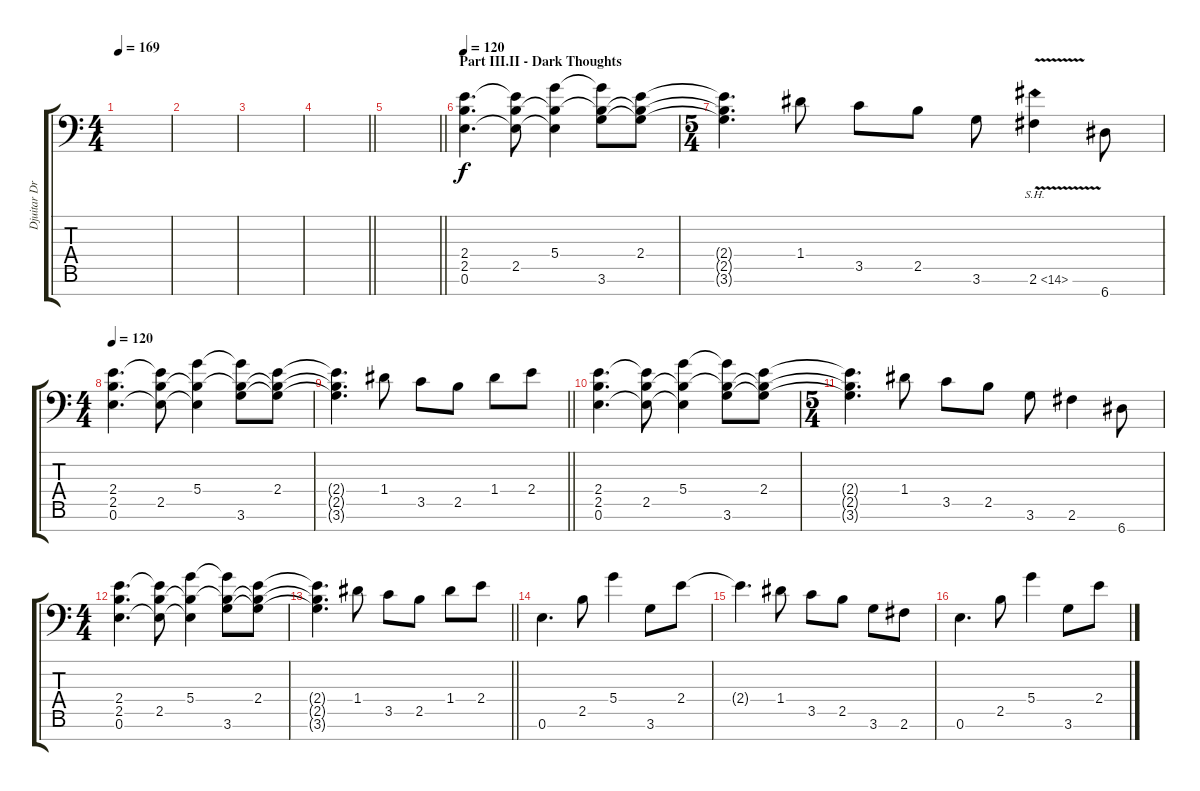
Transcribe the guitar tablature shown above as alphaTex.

\track ("Djuitar Dropped A" "Djuitar Dr") {instrument distortionguitar}
\staff {score tabs}
\tuning (E4 B3 G3 D3 A2 E2 A1) {hide}
\ts (4 4)
\tempo 169
\clef f4
\ks c
|
|
|
\barLineRight lightlight
|
\barLineRight lightlight
|
\section ("" "Part III.II - Dark Thoughts")
\tempo 120
(2.4 2.5 0.6).4{d} (2.4{t} 2.5 0.6{t}).8 (5.4 2.5{t} 0.6{t}).4 (5.4{t} 2.5{t} 3.6).8 (2.4 2.5{t} 3.6{t}).8 |
\ts (5 4)
(2.4{t} 2.5{t} 3.6{t}).4{d} 1.4.8 3.5.8 2.5.8 3.6.8 2.6{sh 12 v}.4 6.7.8 |
\ts (4 4)
\tempo 120
(2.4 2.5 0.6).4{d} (2.4{t} 2.5 0.6{t}).8 (5.4 2.5{t} 0.6{t}).4 (5.4{t} 2.5{t} 3.6).8 (2.4 2.5{t} 3.6{t}).8 |
\barLineRight lightlight
(2.4{t} 2.5{t} 3.6{t}).4{d} 1.4.8 3.5.8 2.5.8 1.4.8 2.4.8 |
(2.4 2.5 0.6).4{d} (2.4{t} 2.5 0.6{t}).8 (5.4 2.5{t} 0.6{t}).4 (5.4{t} 2.5{t} 3.6).8 (2.4 2.5{t} 3.6{t}).8 |
\ts (5 4)
(2.4{t} 2.5{t} 3.6{t}).4{d} 1.4.8 3.5.8 2.5.8 3.6.8 2.6.4 6.7.8 |
\ts (4 4)
(2.4 2.5 0.6).4{d} (2.4{t} 2.5 0.6{t}).8 (5.4 2.5{t} 0.6{t}).4 (5.4{t} 2.5{t} 3.6).8 (2.4 2.5{t} 3.6{t}).8 |
\barLineRight lightlight
(2.4{t} 2.5{t} 3.6{t}).4{d} 1.4.8 3.5.8 2.5.8 1.4.8 2.4.8 |
0.6.4{d} 2.5.8 5.4.4 3.6.8 2.4.8 |
2.4{t}.4{d} 1.4.8 3.5.8 2.5.8 3.6.8 2.6.8 |
0.6.4{d} 2.5.8 5.4.4 3.6.8 2.4.8
